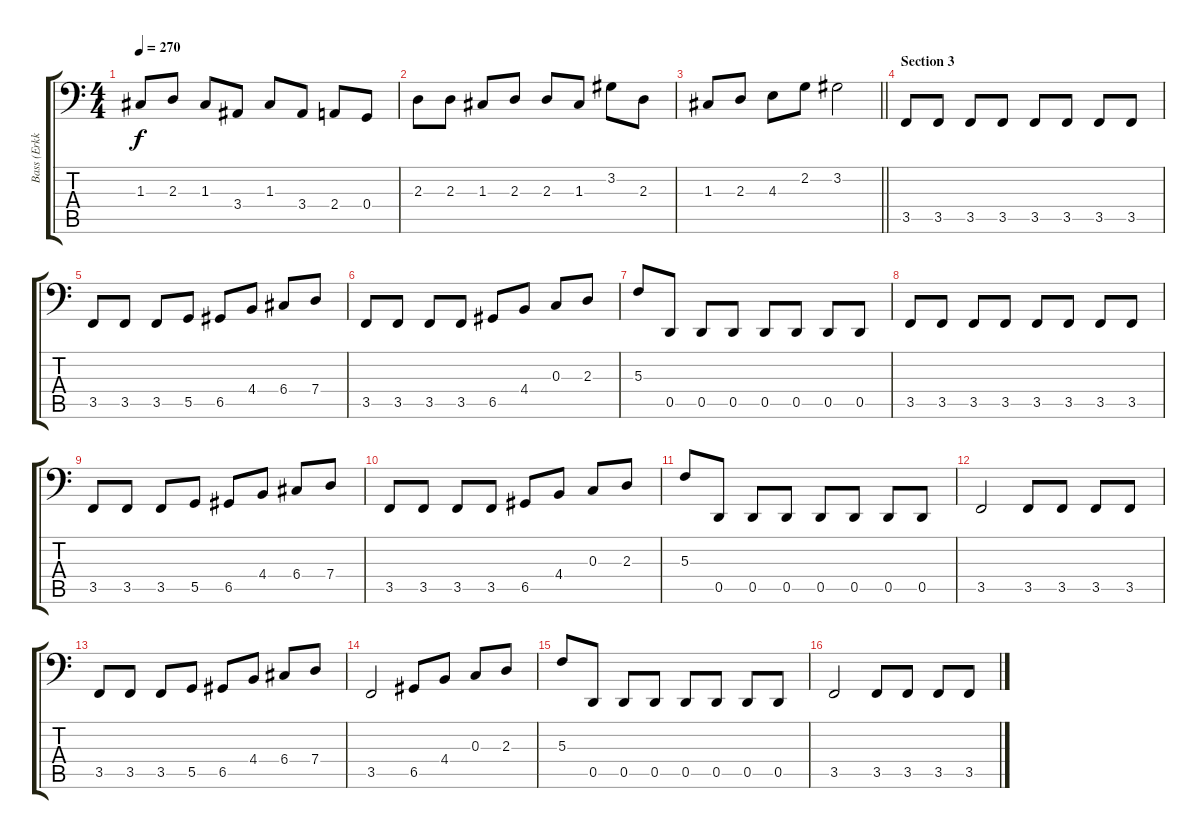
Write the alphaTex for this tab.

\track ("Bass (Erkki)" "Bass (Erkk") {instrument electricbassfinger}
\staff {score tabs}
\tuning (A2 F2 C2 G1 D1 A0) {hide}
\ts (4 4)
\tempo 270
\clef f4
\ks c
1.3.8{dy f} 2.3.8 1.3.8 3.4.8 1.3.8 3.4.8 2.4.8 0.4.8 |
2.3.8 2.3.8 1.3.8 2.3.8 2.3.8 1.3.8 3.2.8 2.3.8 |
\barLineRight lightlight
1.3.8 2.3.8 4.3.8 2.2.8 3.2.2 |
\section ("" "Section 3")
3.5.8 3.5.8 3.5.8 3.5.8 3.5.8 3.5.8 3.5.8 3.5.8 |
3.5.8 3.5.8 3.5.8 5.5.8 6.5.8 4.4.8 6.4.8 7.4.8 |
3.5.8 3.5.8 3.5.8 3.5.8 6.5.8 4.4.8 0.3.8 2.3.8 |
5.3.8 0.5.8 0.5.8 0.5.8 0.5.8 0.5.8 0.5.8 0.5.8 |
3.5.8 3.5.8 3.5.8 3.5.8 3.5.8 3.5.8 3.5.8 3.5.8 |
3.5.8 3.5.8 3.5.8 5.5.8 6.5.8 4.4.8 6.4.8 7.4.8 |
3.5.8 3.5.8 3.5.8 3.5.8 6.5.8 4.4.8 0.3.8 2.3.8 |
5.3.8 0.5.8 0.5.8 0.5.8 0.5.8 0.5.8 0.5.8 0.5.8 |
3.5.2 3.5.8 3.5.8 3.5.8 3.5.8 |
3.5.8 3.5.8 3.5.8 5.5.8 6.5.8 4.4.8 6.4.8 7.4.8 |
3.5.2 6.5.8 4.4.8 0.3.8 2.3.8 |
5.3.8 0.5.8 0.5.8 0.5.8 0.5.8 0.5.8 0.5.8 0.5.8 |
3.5.2 3.5.8 3.5.8 3.5.8 3.5.8
